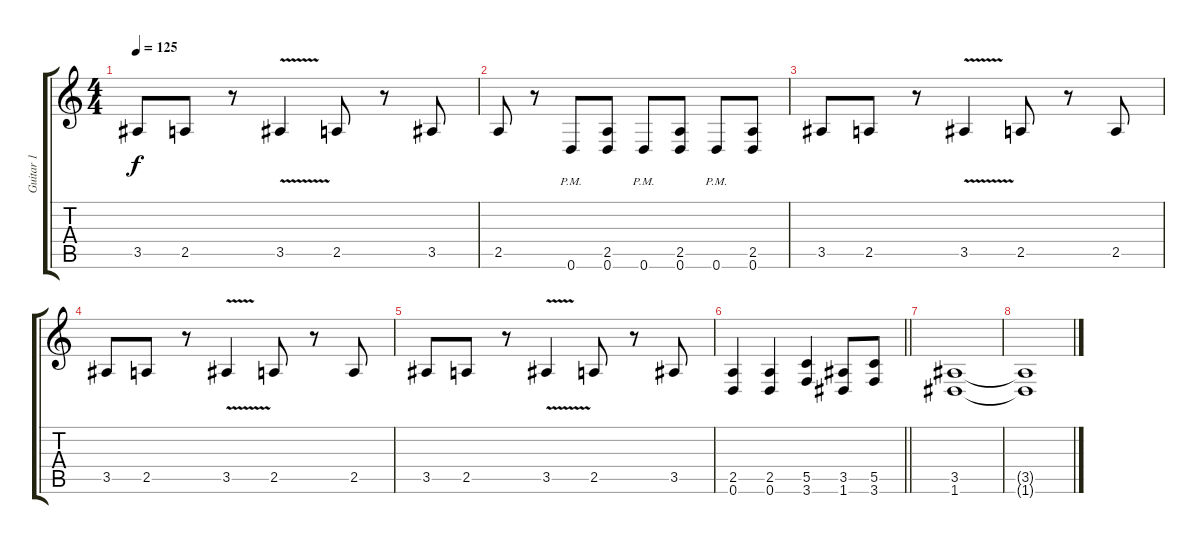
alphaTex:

\track ("Guitar 1" "Guitar 1") {instrument distortionguitar}
\staff {score tabs}
\tuning (D4 A3 F3 C3 G2 D2) {hide}
\ts (4 4)
\tempo 125
\clef g2
\ks c
3.5.8{dy f} 2.5.8 r.8 3.5{v}.4 2.5.8 r.8 3.5.8 |
2.5.8 r.8 0.6{pm}.8 (2.5 0.6).8 0.6{pm}.8 (2.5 0.6).8 0.6{pm}.8 (2.5 0.6).8 |
3.5.8 2.5.8 r.8 3.5{v}.4 2.5.8 r.8 2.5.8 |
3.5.8 2.5.8 r.8 3.5{v}.4 2.5.8 r.8 2.5.8 |
3.5.8 2.5.8 r.8 3.5{v}.4 2.5.8 r.8 3.5.8 |
\barLineRight lightlight
(2.5 0.6).4 (2.5 0.6).4 (5.5 3.6).4 (3.5 1.6).8 (5.5 3.6).8 |
(3.5 1.6).1 |
(3.5{t} 1.6{t}).1
